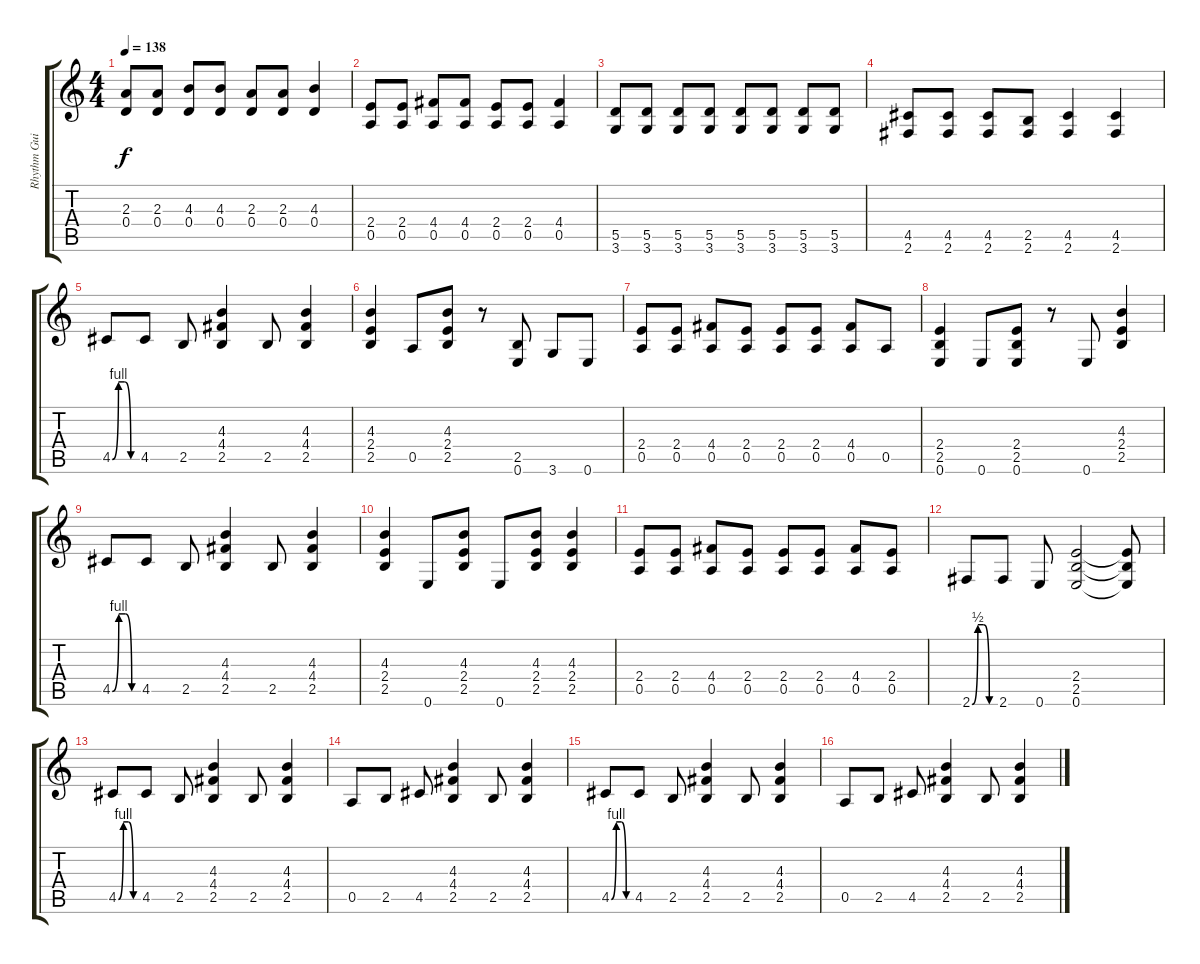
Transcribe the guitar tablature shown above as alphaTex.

\track ("Rhythm Guitar I" "Rhythm Gui") {instrument distortionguitar}
\staff {score tabs}
\tuning (E4 B3 G3 D3 A2 E2) {hide}
\ts (4 4)
\tempo 138
\clef g2
\ks c
(2.3 0.4).8{dy f} (2.3 0.4).8 (4.3 0.4).8 (4.3 0.4).8 (2.3 0.4).8 (2.3 0.4).8 (4.3 0.4).4 |
(2.4 0.5).8 (2.4 0.5).8 (4.4 0.5).8 (4.4 0.5).8 (2.4 0.5).8 (2.4 0.5).8 (4.4 0.5).4 |
(5.5 3.6).8 (5.5 3.6).8 (5.5 3.6).8 (5.5 3.6).8 (5.5 3.6).8 (5.5 3.6).8 (5.5 3.6).8 (5.5 3.6).8 |
(4.5 2.6).8 (4.5 2.6).8 (4.5 2.6).8 (2.5 2.6).8 (4.5 2.6).4 (4.5 2.6).4 |
4.5{be (custom 0 0 15 4 30 4 45 0 60 0)}.8 4.5.8 2.5.8 (4.3 4.4 2.5).4 2.5.8 (4.3 4.4 2.5).4 |
(4.3 2.4 2.5).4 0.5.8 (4.3 2.4 2.5).8 r.8 (2.5 0.6).8 3.6.8 0.6.8 |
(2.4 0.5).8 (2.4 0.5).8 (4.4 0.5).8 (2.4 0.5).8 (2.4 0.5).8 (2.4 0.5).8 (4.4 0.5).8 0.5.8 |
(2.4 2.5 0.6).4 0.6.8 (2.4 2.5 0.6).8 r.8 0.6.8 (4.3 2.4 2.5).4 |
4.5{be (custom 0 0 15 4 30 4 45 0 60 0)}.8 4.5.8 2.5.8 (4.3 4.4 2.5).4 2.5.8 (4.3 4.4 2.5).4 |
(4.3 2.4 2.5).4 0.6.8 (4.3 2.4 2.5).8 0.6.8 (4.3 2.4 2.5).8 (4.3 2.4 2.5).4 |
(2.4 0.5).8 (2.4 0.5).8 (4.4 0.5).8 (2.4 0.5).8 (2.4 0.5).8 (2.4 0.5).8 (4.4 0.5).8 (2.4 0.5).8 |
2.6{be (custom 0 0 15 2 30 2 45 0 60 0)}.8 2.6.8 0.6.8 (2.4 2.5 0.6).2 (2.4{t} 2.5{t} 0.6{t}).8 |
4.5{be (custom 0 0 15 4 30 4 45 0 60 0)}.8 4.5.8 2.5.8 (4.3 4.4 2.5).4 2.5.8 (4.3 4.4 2.5).4 |
0.5.8 2.5.8 4.5.8 (4.3 4.4 2.5).4 2.5.8 (4.3 4.4 2.5).4 |
4.5{be (custom 0 0 15 4 30 4 45 0 60 0)}.8 4.5.8 2.5.8 (4.3 4.4 2.5).4 2.5.8 (4.3 4.4 2.5).4 |
0.5.8 2.5.8 4.5.8 (4.3 4.4 2.5).4 2.5.8 (4.3 4.4 2.5).4
